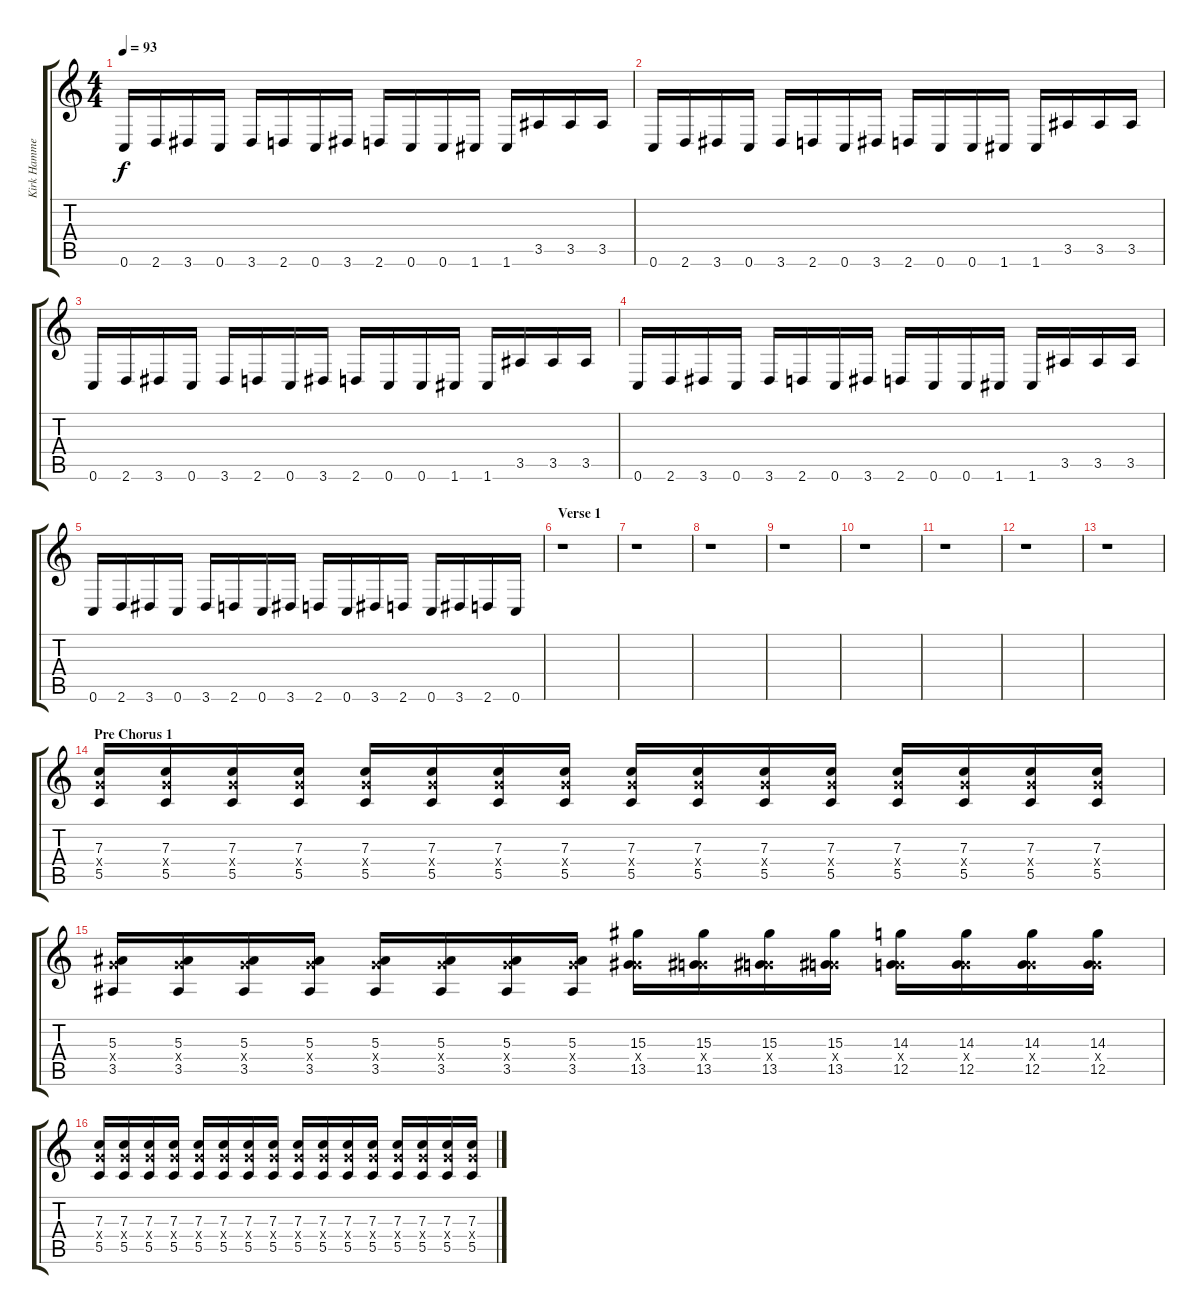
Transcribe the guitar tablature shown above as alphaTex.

\track ("Kirk Hammett" "Kirk Hamme") {instrument distortionguitar}
\staff {score tabs}
\tuning (D4 A3 F3 C3 G2 C2) {hide}
\ts (4 4)
\tempo 93
\clef g2
\ks c
0.6.16{dy f} 2.6.16 3.6.16 0.6.16 3.6.16 2.6.16 0.6.16 3.6.16 2.6.16 0.6.16 0.6.16 1.6.16 1.6.16 3.5.16 3.5.16 3.5.16 |
0.6.16 2.6.16 3.6.16 0.6.16 3.6.16 2.6.16 0.6.16 3.6.16 2.6.16 0.6.16 0.6.16 1.6.16 1.6.16 3.5.16 3.5.16 3.5.16 |
0.6.16 2.6.16 3.6.16 0.6.16 3.6.16 2.6.16 0.6.16 3.6.16 2.6.16 0.6.16 0.6.16 1.6.16 1.6.16 3.5.16 3.5.16 3.5.16 |
0.6.16 2.6.16 3.6.16 0.6.16 3.6.16 2.6.16 0.6.16 3.6.16 2.6.16 0.6.16 0.6.16 1.6.16 1.6.16 3.5.16 3.5.16 3.5.16 |
0.6.16 2.6.16 3.6.16 0.6.16 3.6.16 2.6.16 0.6.16 3.6.16 2.6.16 0.6.16 3.6.16 2.6.16 0.6.16 3.6.16 2.6.16 0.6.16 |
\section ("" "Verse 1")
r.1 |
r.1 |
r.1 |
r.1 |
r.1 |
r.1 |
r.1 |
r.1 |
\section ("" "Pre Chorus 1")
(7.3 7.4{x} 5.5).16 (7.3 7.4{x} 5.5).16 (7.3 7.4{x} 5.5).16 (7.3 7.4{x} 5.5).16 (7.3 7.4{x} 5.5).16 (7.3 7.4{x} 5.5).16 (7.3 7.4{x} 5.5).16 (7.3 7.4{x} 5.5).16 (7.3 7.4{x} 5.5).16 (7.3 7.4{x} 5.5).16 (7.3 7.4{x} 5.5).16 (7.3 7.4{x} 5.5).16 (7.3 7.4{x} 5.5).16 (7.3 7.4{x} 5.5).16 (7.3 7.4{x} 5.5).16 (7.3 7.4{x} 5.5).16 |
(5.3 7.4{x} 3.5).16 (5.3 7.4{x} 3.5).16 (5.3 7.4{x} 3.5).16 (5.3 7.4{x} 3.5).16 (5.3 7.4{x} 3.5).16 (5.3 7.4{x} 3.5).16 (5.3 7.4{x} 3.5).16 (5.3 7.4{x} 3.5).16 (15.3 7.4{x} 13.5).16 (15.3 7.4{x} 13.5).16 (15.3 7.4{x} 13.5).16 (15.3 7.4{x} 13.5).16 (14.3 7.4{x} 12.5).16 (14.3 7.4{x} 12.5).16 (14.3 7.4{x} 12.5).16 (14.3 7.4{x} 12.5).16 |
(7.3 7.4{x} 5.5).16 (7.3 7.4{x} 5.5).16 (7.3 7.4{x} 5.5).16 (7.3 7.4{x} 5.5).16 (7.3 7.4{x} 5.5).16 (7.3 7.4{x} 5.5).16 (7.3 7.4{x} 5.5).16 (7.3 7.4{x} 5.5).16 (7.3 7.4{x} 5.5).16 (7.3 7.4{x} 5.5).16 (7.3 7.4{x} 5.5).16 (7.3 7.4{x} 5.5).16 (7.3 7.4{x} 5.5).16 (7.3 7.4{x} 5.5).16 (7.3 7.4{x} 5.5).16 (7.3 7.4{x} 5.5).16
